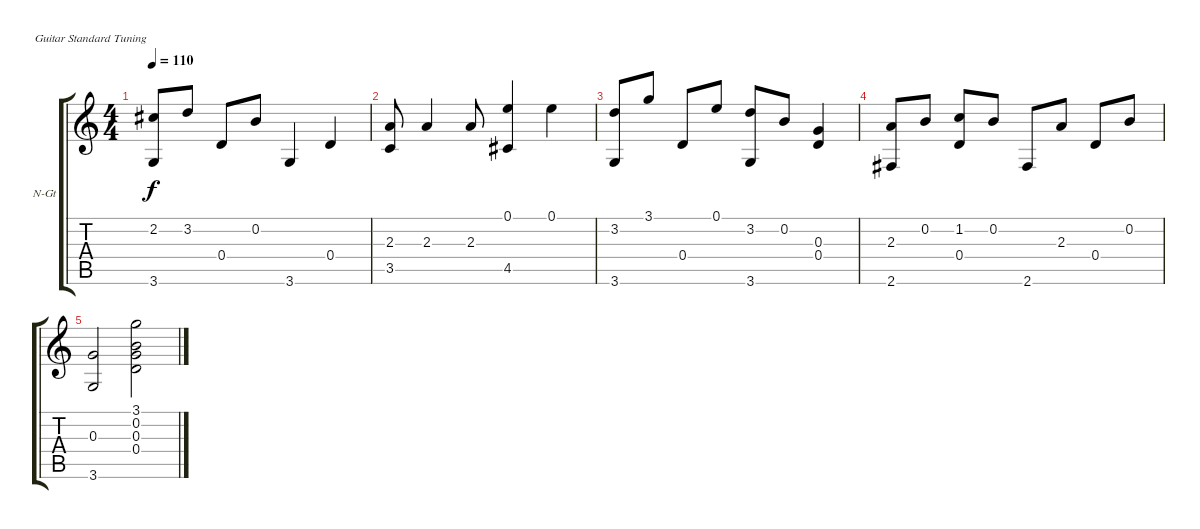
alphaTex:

\bracketExtendMode groupsimilarinstruments
\firstSystemTrackNameOrientation horizontal
\otherSystemsTrackNameOrientation horizontal
\track ("Piste 1" "N-Gt") {instrument acousticguitarnylon}
\staff {score tabs}
\tuning (E4 B3 G3 D3 A2 E2)
\ts (4 4)
\tempo 110
\clef g2
\ks c
(2.2 3.6).8{dy f} 3.2.8 0.4.8 0.2.8 3.6.4 0.4.4 |
(2.3 3.5).8 2.3.4 2.3.8 (0.1 4.5).4 0.1.4 |
(3.2 3.6).8 3.1.8 0.4.8 0.1.8 (3.2 3.6).8 0.2.8 (0.3 0.4).4 |
(2.3 2.6).8 0.2.8 (1.2 0.4).8 0.2.8 2.6.8 2.3.8 0.4.8 0.2.8 |
(0.3 3.6).2 (3.1 0.2 0.3 0.4).2
